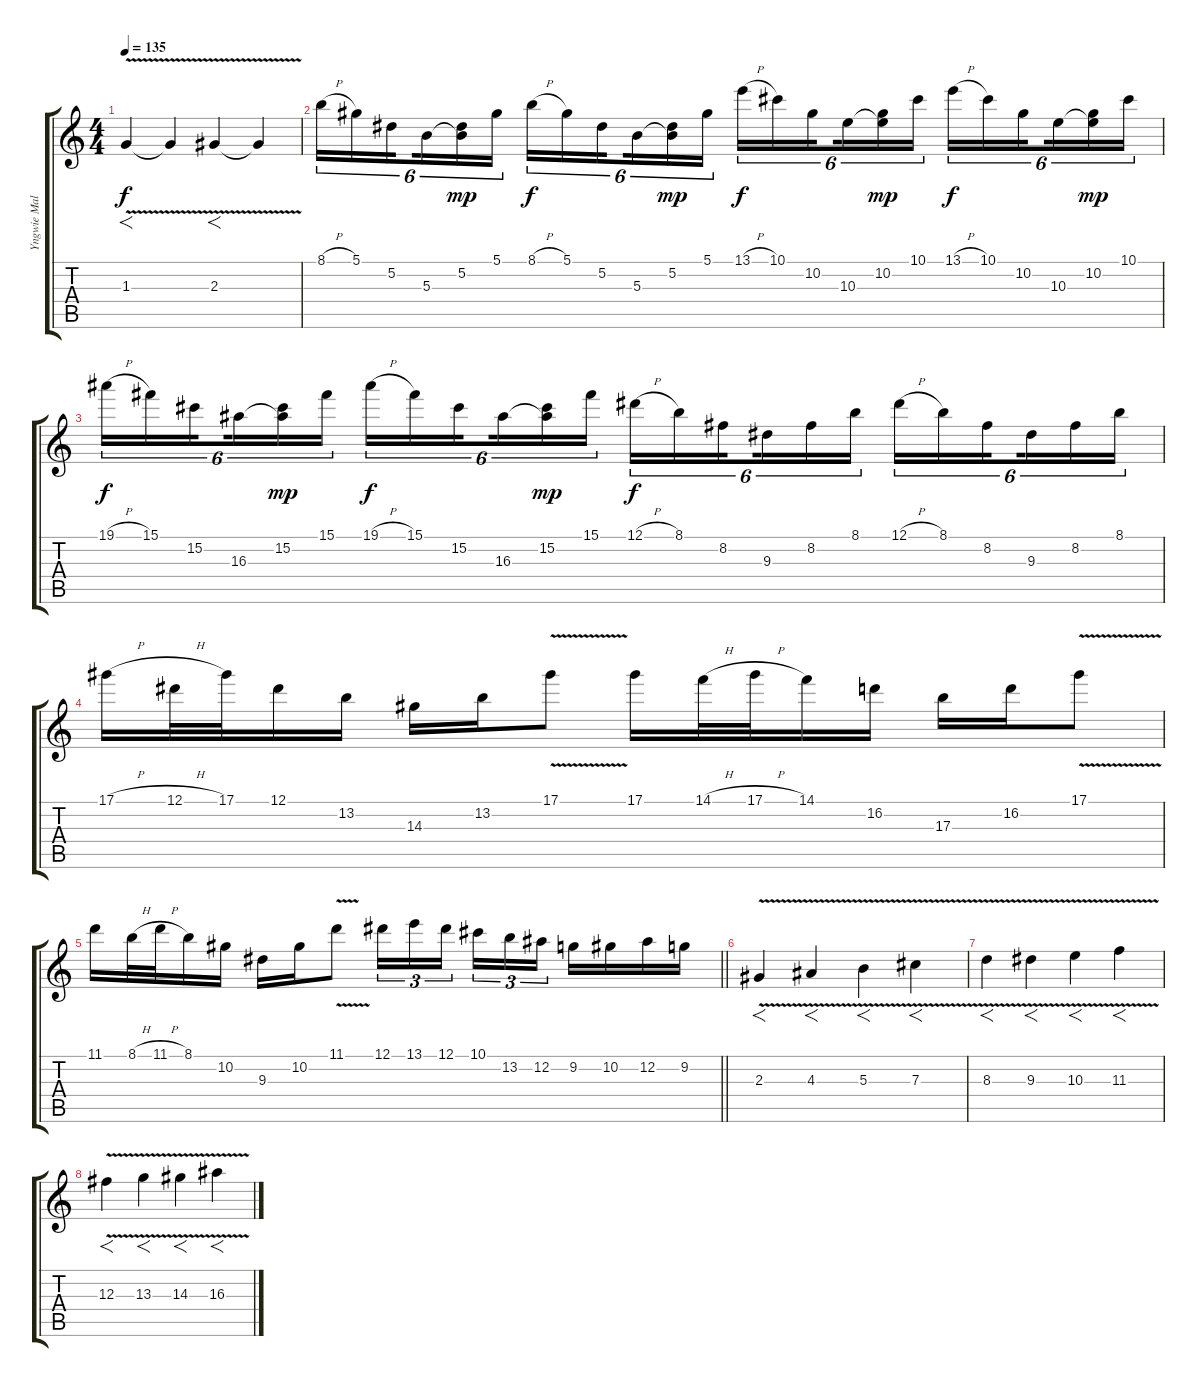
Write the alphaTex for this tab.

\track ("Yngwie Malmsteen" "Yngwie Mal") {instrument overdrivenguitar}
\staff {score tabs}
\tuning (Eb4 Bb3 Gb3 Db3 Ab2 Eb2) {hide}
\ts (4 4)
\tempo 135
\clef g2
\ks c
1.3{v}.4{f dy f} 1.3{t}.4 2.3{v}.4{f} 2.3{t}.4 |
8.1{h}.16{tu (6 4)} 5.1.16{tu (6 4)} 5.2.16{tu (6 4) beam splitsecondary} 5.3.16{tu (6 4)} (5.2 5.3{t}).16{tu (6 4) dy mp} 5.1.16{tu (6 4)} 8.1{h}.16{tu (6 4) dy f} 5.1.16{tu (6 4)} 5.2.16{tu (6 4) beam splitsecondary} 5.3.16{tu (6 4)} (5.2 5.3{t}).16{tu (6 4) dy mp} 5.1.16{tu (6 4)} 13.1{h}.16{tu (6 4) dy f} 10.1.16{tu (6 4)} 10.2.16{tu (6 4) beam splitsecondary} 10.3.16{tu (6 4)} (10.2 10.3{t}).16{tu (6 4) dy mp} 10.1.16{tu (6 4)} 13.1{h}.16{tu (6 4) dy f} 10.1.16{tu (6 4)} 10.2.16{tu (6 4) beam splitsecondary} 10.3.16{tu (6 4)} (10.2 10.3{t}).16{tu (6 4) dy mp} 10.1.16{tu (6 4)} |
19.1{h}.16{tu (6 4) dy f} 15.1.16{tu (6 4)} 15.2.16{tu (6 4) beam splitsecondary} 16.3.16{tu (6 4)} (15.2 16.3{t}).16{tu (6 4) dy mp} 15.1.16{tu (6 4)} 19.1{h}.16{tu (6 4) dy f} 15.1.16{tu (6 4)} 15.2.16{tu (6 4) beam splitsecondary} 16.3.16{tu (6 4)} (15.2 16.3{t}).16{tu (6 4) dy mp} 15.1.16{tu (6 4)} 12.1{h}.16{tu (6 4) dy f} 8.1.16{tu (6 4)} 8.2.16{tu (6 4) beam splitsecondary} 9.3.16{tu (6 4)} 8.2.16{tu (6 4)} 8.1.16{tu (6 4)} 12.1{h}.16{tu (6 4)} 8.1.16{tu (6 4)} 8.2.16{tu (6 4) beam splitsecondary} 9.3.16{tu (6 4)} 8.2.16{tu (6 4)} 8.1.16{tu (6 4)} |
17.1{h}.16 12.1{h}.32 17.1.32 12.1.16 13.2.16 14.3.16 13.2.16 17.1{v}.8 17.1.16 14.1{h}.32 17.1{h}.32 14.1.16 16.2.16 17.3.16 16.2.16 17.1{v}.8 |
\barLineRight lightlight
11.1.16 8.1{h}.32 11.1{h}.32 8.1.16 10.2.16 9.3.16 10.2.16 11.1{v}.8 12.1.16{tu (3 2)} 13.1.16{tu (3 2)} 12.1.16{tu (3 2) beam splitsecondary} 10.1.16{tu (3 2)} 13.2.16{tu (3 2)} 12.2.16{tu (3 2)} 9.2.16 10.2.16 12.2.16 9.2.16 |
\section ("" "")
2.3{v}.4{f} 4.3{v}.4{f} 5.3{v}.4{f} 7.3{v}.4{f} |
8.3{v}.4{f} 9.3{v}.4{f} 10.3{v}.4{f} 11.3{v}.4{f} |
12.3{v}.4{f} 13.3{v}.4{f} 14.3{v}.4{f} 16.3{v}.4{f}
